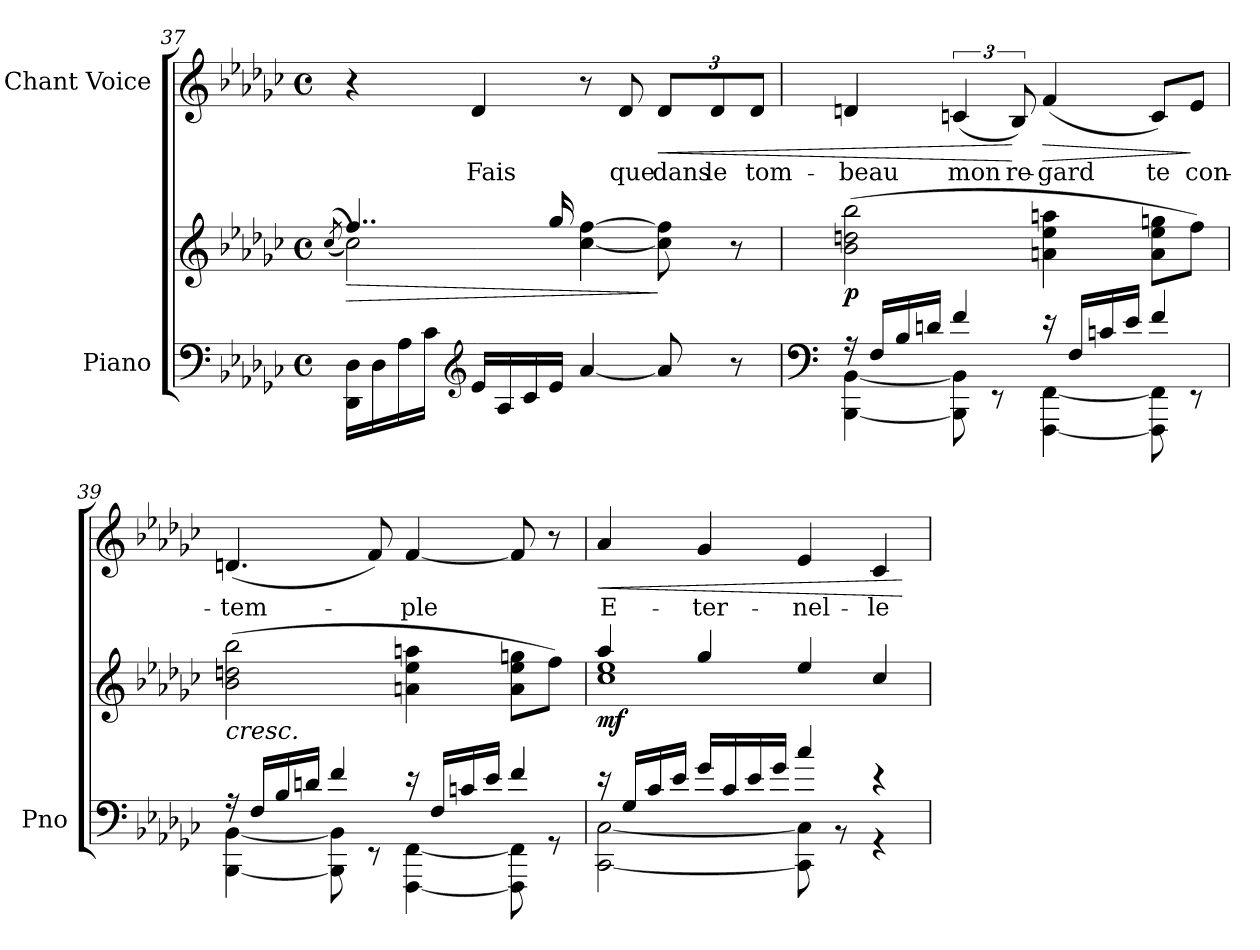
**kern	**kern	**dynam	**kern	**text	**dynam
*part2	*part2	*part2	*part1	*part1	*part1
*staff3	*staff2	*staff2/3	*staff1	*staff1	*staff1
*I"Piano	*	*	*I"Chant Voice	*	*
*I'Pno	*	*	*	*	*
*clefF4	*clefG2	*	*clefG2	*	*
*k[b-e-a-d-g-c-]	*k[b-e-a-d-g-c-]	*	*k[b-e-a-d-g-c-]	*	*
*M4/4	*M4/4	*	*M4/4	*	*
*met(c)	*met(c)	*	*met(c)	*	*
=37	=37	=37	=37	=37	=37
*	*^	*	*	*	*
.	.	((>8qcc-/	.	.	.	.
!	!	!	!LO:HP:b	!	!	!
16DD-\ 16D-\LL	4..ff/	2cc-\))	>	4r	.	.
16D-\	.	.	.	.	.	.
16A-\	.	.	.	.	.	.
16c-\JJ	.	.	.	.	.	.
*clefG2	*	*	*	*	*	*
!	!	!	!	!	!LO:LY:b	!
16e-/LL	.	.	.	4d-/	Fais	.
16A-/	.	.	.	.	.	.
16c-/	.	.	.	.	.	.
16e-/JJ	16gg-/	.	.	.	.	.
[<4a-/	2ryy	[<4cc-\ [>4ff\	.	8r	.	.
!	!	!	!	!	!LO:LY:b	!
.	.	.	.	8d-/	que	.
!	!	!	!	!	!LO:LY:b	!LO:HP:b
8a-/]	.	8cc-\] 8ff\]	]	12d-/L	dans	<
!	!	!	!	!	!LO:LY:b	!
.	.	.	.	12d-/	le	.
8r	.	8r	.	.	.	.
!	!	!	!	!	!LO:LY:b	!
.	.	.	.	12d-/J	tom-	.
*	*v	*v	*	*	*	*
=38	=38	=38	=38	=38	=38
*clefF4	*	*	*	*	*
*^	*	*	*	*	*
!	!	!	!LO:DY:b	!	!LO:LY:b	!
16r	[4BBB-\ [4BB-\	(2b-\ 2ddn\ 2bb-\	p	4dn/	-beau	.
16F/LL	.	.	.	.	.	.
16B-/	.	.	.	.	.	.
16dn/JJ	.	.	.	.	.	.
!	!	!	!	!	!LO:LY:b	!
4f/	8BBB-\] 8BB-\]	.	.	(6cn/	mon	.
.	8r	.	.	.	.	.
!	!	!	!	!	!LO:LY:b	!
.	.	.	.	12B-/)	re-	[
!	!	!	!	!	!LO:LY:b	!LO:HP:b
16r	[4FFF\ [4FF\	4an\ 4ee-\ 4aan\	.	(4f/	-gard	>
16F/LL	.	.	.	.	.	.
16cn/	.	.	.	.	.	.
16e-/JJ	.	.	.	.	.	.
!	!	!	!	!	!LO:LY:b	!
4f/	8FFF\] 8FF\]	8a\ 8ee-\ 8ggn\L	.	8c/L)	te	.
!	!	!	!	!	!LO:LY:b	!
.	8r	8ff\J)	.	8e-/J	con-	]
!!LO:PB:g=z
=39	=39	=39	=39	=39	=39	=39
!	!	!LO:TX:b:i:t=cresc.	!	!	!	!
!	!	!	!	!	!LO:LY:b	!
16r	[4BBB-\ [4BB-\	(2b-\ 2ddn\ 2bb-\	.	(4.dn/	-tem-	.
16F/LL	.	.	.	.	.	.
16B-/	.	.	.	.	.	.
16dn/JJ	.	.	.	.	.	.
4f/	8BBB-\] 8BB-\]	.	.	.	.	.
.	8r	.	.	8f/)	.	.
!	!	!	!	!	!LO:LY:b	!
16r	[4FFF\ [4FF\	4an\ 4ee-\ 4aan\	.	[4f/	-ple	.
16F/LL	.	.	.	.	.	.
16cn/	.	.	.	.	.	.
16e-/JJ	.	.	.	.	.	.
4f/	8FFF\] 8FF\]	8a\ 8ee-\ 8ggn\L	.	8f/]	.	.
.	8r	8ff\J)	.	8r	.	.
=40	=40	=40	=40	=40	=40	=40
*	*	*^	*	*	*	*
!	!	!	!	!LO:DY:b	!	!LO:LY:b	!LO:HP:b
16r	[2CC-\ [2C-\	4aa-/	1cc- 1ee-	mf	4a-/	E-	<
16G-/LL	.	.	.	.	.	.	.
16c-/	.	.	.	.	.	.	.
16e-/JJ	.	.	.	.	.	.	.
!	!	!	!	!	!	!LO:LY:b	!
16g-/LL	.	4gg-/	.	.	4g-/	-ter-	.
16c-/	.	.	.	.	.	.	.
16e-/	.	.	.	.	.	.	.
16g-/JJ	.	.	.	.	.	.	.
!	!	!	!	!	!	!LO:LY:b	!
4cc-/	8CC-\] 8C-\]	4ee-/	.	.	4e-/	-nel-	.
.	8r	.	.	.	.	.	.
!	!	!	!	!	!	!LO:LY:b	!
4r	4r	4cc-/	.	.	4c-/	-le-	.
*v	*v	*	*	*	*	*	*
*	*v	*v	*	*	*	*
.	.	.	.	.	[
=	=	=	=	=	=
*-	*-	*-	*-	*-	*-
